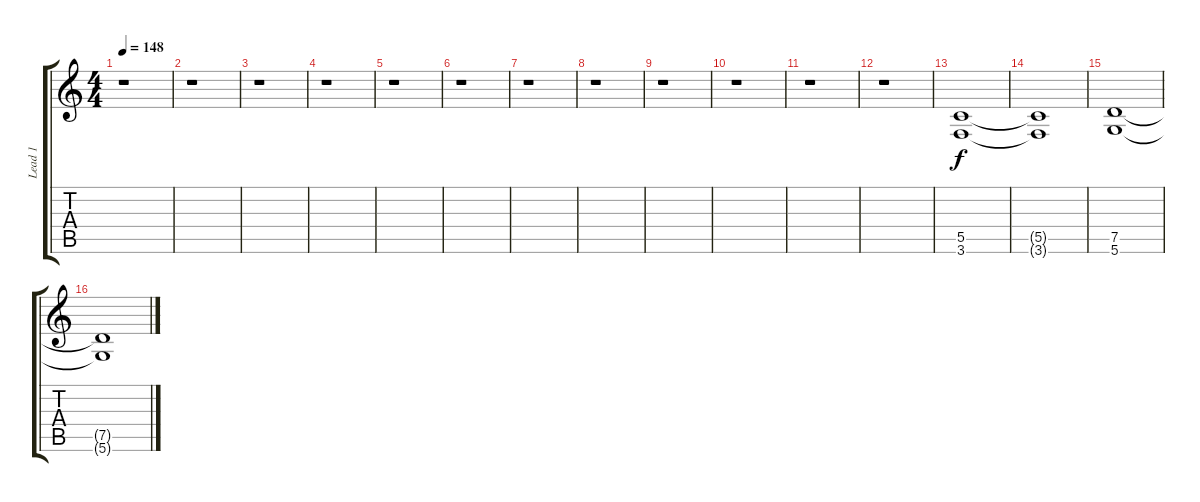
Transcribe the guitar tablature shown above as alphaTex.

\track ("Lead 1" "Lead 1") {instrument distortionguitar}
\staff {score tabs}
\tuning (D4 A3 F3 C3 G2 D2) {hide}
\ts (4 4)
\tempo 148
\clef g2
\ks c
r.1{dy f} |
r.1 |
r.1 |
r.1 |
r.1 |
r.1 |
r.1 |
r.1 |
r.1 |
r.1 |
r.1 |
r.1 |
(5.5 3.6).1 |
(5.5{t} 3.6{t}).1 |
(7.5 5.6).1 |
(7.5{t} 5.6{t}).1
